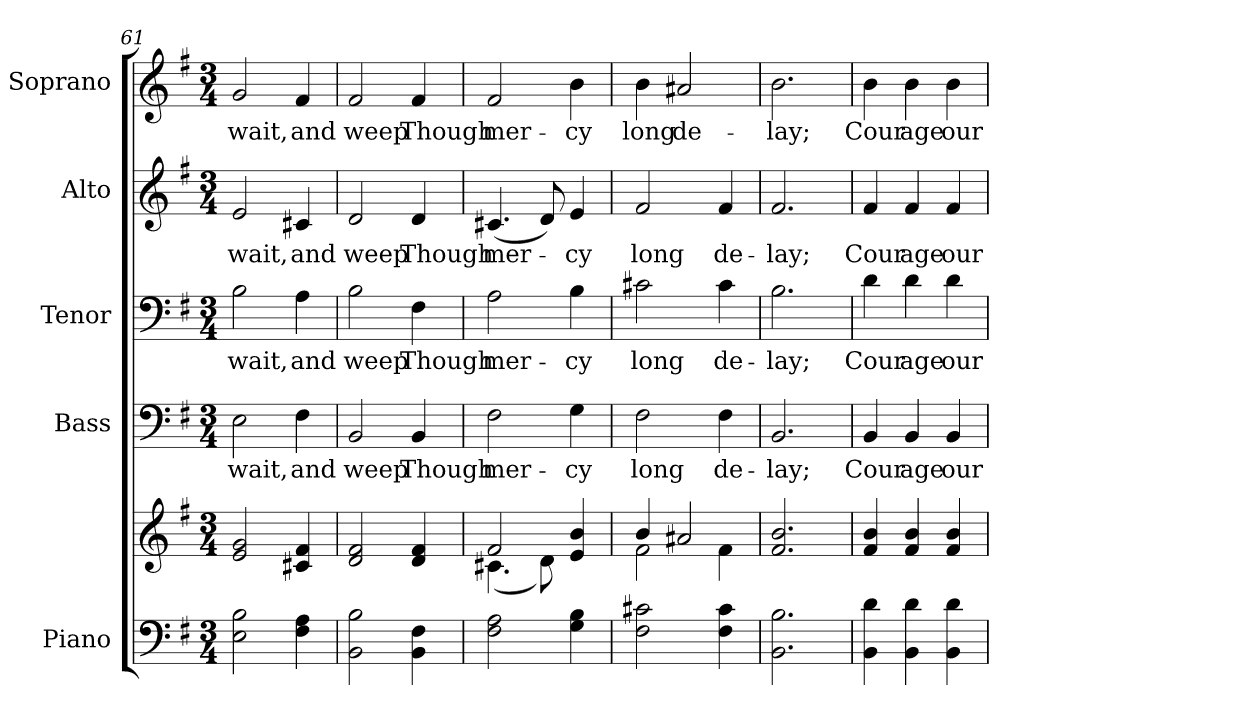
**kern	**kern	**kern	**text	**kern	**text	**kern	**text	**kern	**text
*part5	*part5	*part4	*part4	*part3	*part3	*part2	*part2	*part1	*part1
*staff6	*staff5	*staff4	*staff4	*staff3	*staff3	*staff2	*staff2	*staff1	*staff1
*I"Piano	*	*I"Bass	*	*I"Tenor	*	*I"Alto	*	*I"Soprano	*
*I'Pno.	*	*I'B.	*	*I'T.	*	*I'A.	*	*I'S.	*
*clefF4	*clefG2	*clefF4	*	*clefF4	*	*clefG2	*	*clefG2	*
*k[f#]	*k[f#]	*k[f#]	*	*k[f#]	*	*k[f#]	*	*k[f#]	*
*G:	*G:	*G:	*	*G:	*	*G:	*	*G:	*
*M3/4	*M3/4	*M3/4	*	*M3/4	*	*M3/4	*	*M3/4	*
=61	=61	=61	=61	=61	=61	=61	=61	=61	=61
!	!	!	!LO:LY:b:color=#000000	!	!	!	!	!	!
!	!	!	!	!	!LO:LY:b:color=#000000	!	!	!	!
!	!	!	!	!	!	!	!LO:LY:b:color=#000000	!	!
!	!	!	!	!	!	!	!	!	!LO:LY:b:color=#000000
2Ei\ 2Bi	2ei/ 2gi	2Ei\	wait,	2Bi\	wait,	2ei/	wait,	2gi/	wait,
!	!	!	!LO:LY:b:color=#000000	!	!	!	!	!	!
!	!	!	!	!	!LO:LY:b:color=#000000	!	!	!	!
!	!	!	!	!	!	!	!LO:LY:b:color=#000000	!	!
!	!	!	!	!	!	!	!	!	!LO:LY:b:color=#000000
4F#i\ 4Ai	4c#Xi/ 4f#i	4F#i\	and	4Ai\	and	4c#Xi/	and	4f#i/	and
=62	=62	=62	=62	=62	=62	=62	=62	=62	=62
!	!	!	!LO:LY:b:color=#000000	!	!	!	!	!	!
!	!	!	!	!	!LO:LY:b:color=#000000	!	!	!	!
!	!	!	!	!	!	!	!LO:LY:b:color=#000000	!	!
!	!	!	!	!	!	!	!	!	!LO:LY:b:color=#000000
2BBi\ 2Bi	2di/ 2f#i	2BBi/	weep	2Bi\	weep	2di/	weep	2f#i/	weep
!	!	!	!LO:LY:b:color=#000000	!	!	!	!	!	!
!	!	!	!	!	!LO:LY:b:color=#000000	!	!	!	!
!	!	!	!	!	!	!	!LO:LY:b:color=#000000	!	!
!	!	!	!	!	!	!	!	!	!LO:LY:b:color=#000000
4BBi\ 4F#i	4di/ 4f#i	4BBi/	Though	4F#i\	Though	4di/	Though	4f#i/	Though
!!LO:PB:g=z
=63	=63	=63	=63	=63	=63	=63	=63	=63	=63
*	*^	*	*	*	*	*	*	*	*
!	!	!	!	!LO:LY:b:color=#000000	!	!	!	!	!	!
!	!	!	!	!	!	!LO:LY:b:color=#000000	!	!	!	!
!	!	!	!	!	!	!	!	!LO:LY:b:color=#000000	!	!
!	!	!	!	!	!	!	!	!	!	!LO:LY:b:color=#000000
2F#i\ 2Ai	2f#i/	(4.c#Xi\	2F#i\	mer-	2Ai\	mer-	(4.c#Xi/	mer-	2f#i/	mer-
.	.	8di\)	.	.	.	.	8di/)	.	.	.
!	!	!	!	!LO:LY:b:color=#000000	!	!	!	!	!	!
!	!	!	!	!	!	!LO:LY:b:color=#000000	!	!	!	!
!	!	!	!	!	!	!	!	!LO:LY:b:color=#000000	!	!
!	!	!	!	!	!	!	!	!	!	!LO:LY:b:color=#000000
4Gi\ 4Bi	4ei/ 4bi	4ryy	4Gi\	-cy	4Bi\	-cy	4ei/	-cy	4bi\	-cy
=64	=64	=64	=64	=64	=64	=64	=64	=64	=64	=64
!	!	!	!	!LO:LY:b:color=#000000	!	!	!	!	!	!
!	!	!	!	!	!	!LO:LY:b:color=#000000	!	!	!	!
!	!	!	!	!	!	!	!	!LO:LY:b:color=#000000	!	!
!	!	!	!	!	!	!	!	!	!	!LO:LY:b:color=#000000
2F#i\ 2c#Xi	4bi/	2f#i\	2F#i\	long	2c#Xi\	long	2f#i/	long	4bi\	long
!	!	!	!	!	!	!	!	!	!	!LO:LY:b:color=#000000
.	2a#Xi/	.	.	.	.	.	.	.	2a#Xi/	de-
!	!	!	!	!LO:LY:b:color=#000000	!	!	!	!	!	!
!	!	!	!	!	!	!LO:LY:b:color=#000000	!	!	!	!
!	!	!	!	!	!	!	!	!LO:LY:b:color=#000000	!	!
4F#i\ 4c#i	.	4f#i\	4F#i\	de-	4c#i\	de-	4f#i/	de-	.	.
*	*v	*v	*	*	*	*	*	*	*	*
=65	=65	=65	=65	=65	=65	=65	=65	=65	=65
*	*^	*	*	*	*	*	*	*	*
!	!	!	!	!LO:LY:b:color=#000000	!	!	!	!	!	!
*	*v	*v	*	*	*	*	*	*	*	*
*	*^	*	*	*	*	*	*	*	*
!	!	!	!	!	!	!LO:LY:b:color=#000000	!	!	!	!
*	*v	*v	*	*	*	*	*	*	*	*
*	*^	*	*	*	*	*	*	*	*
!	!	!	!	!	!	!	!	!LO:LY:b:color=#000000	!	!
*	*v	*v	*	*	*	*	*	*	*	*
*	*^	*	*	*	*	*	*	*	*
!	!	!	!	!	!	!	!	!	!	!LO:LY:b:color=#000000
*	*v	*v	*	*	*	*	*	*	*	*
2.BBi\ 2.Bi	2.f#i/ 2.bi	2.BBi/	-lay;	2.Bi\	-lay;	2.f#i/	-lay;	2.bi\	-lay;
!!LO:PB:g=z
=66	=66	=66	=66	=66	=66	=66	=66	=66	=66
!	!	!	!LO:LY:b:color=#000000	!	!	!	!	!	!
!	!	!	!	!	!LO:LY:b:color=#000000	!	!	!	!
!	!	!	!	!	!	!	!LO:LY:b:color=#000000	!	!
!	!	!	!	!	!	!	!	!	!LO:LY:b:color=#000000
4BBi\ 4di	4f#i/ 4bi	4BBi/	Cour	4di\	Cour	4f#i/	Cour	4bi\	Cour
!	!	!	!LO:LY:b:color=#000000	!	!	!	!	!	!
!	!	!	!	!	!LO:LY:b:color=#000000	!	!	!	!
!	!	!	!	!	!	!	!LO:LY:b:color=#000000	!	!
!	!	!	!	!	!	!	!	!	!LO:LY:b:color=#000000
4BBi\ 4di	4f#i/ 4bi	4BBi/	age	4di\	age	4f#i/	age	4bi\	age
!	!	!	!LO:LY:b:color=#000000	!	!	!	!	!	!
!	!	!	!	!	!LO:LY:b:color=#000000	!	!	!	!
!	!	!	!	!	!	!	!LO:LY:b:color=#000000	!	!
!	!	!	!	!	!	!	!	!	!LO:LY:b:color=#000000
4BBi\ 4di	4f#i/ 4bi	4BBi/	our	4di\	our	4f#i/	our	4bi\	our
=	=	=	=	=	=	=	=	=	=
*-	*-	*-	*-	*-	*-	*-	*-	*-	*-
